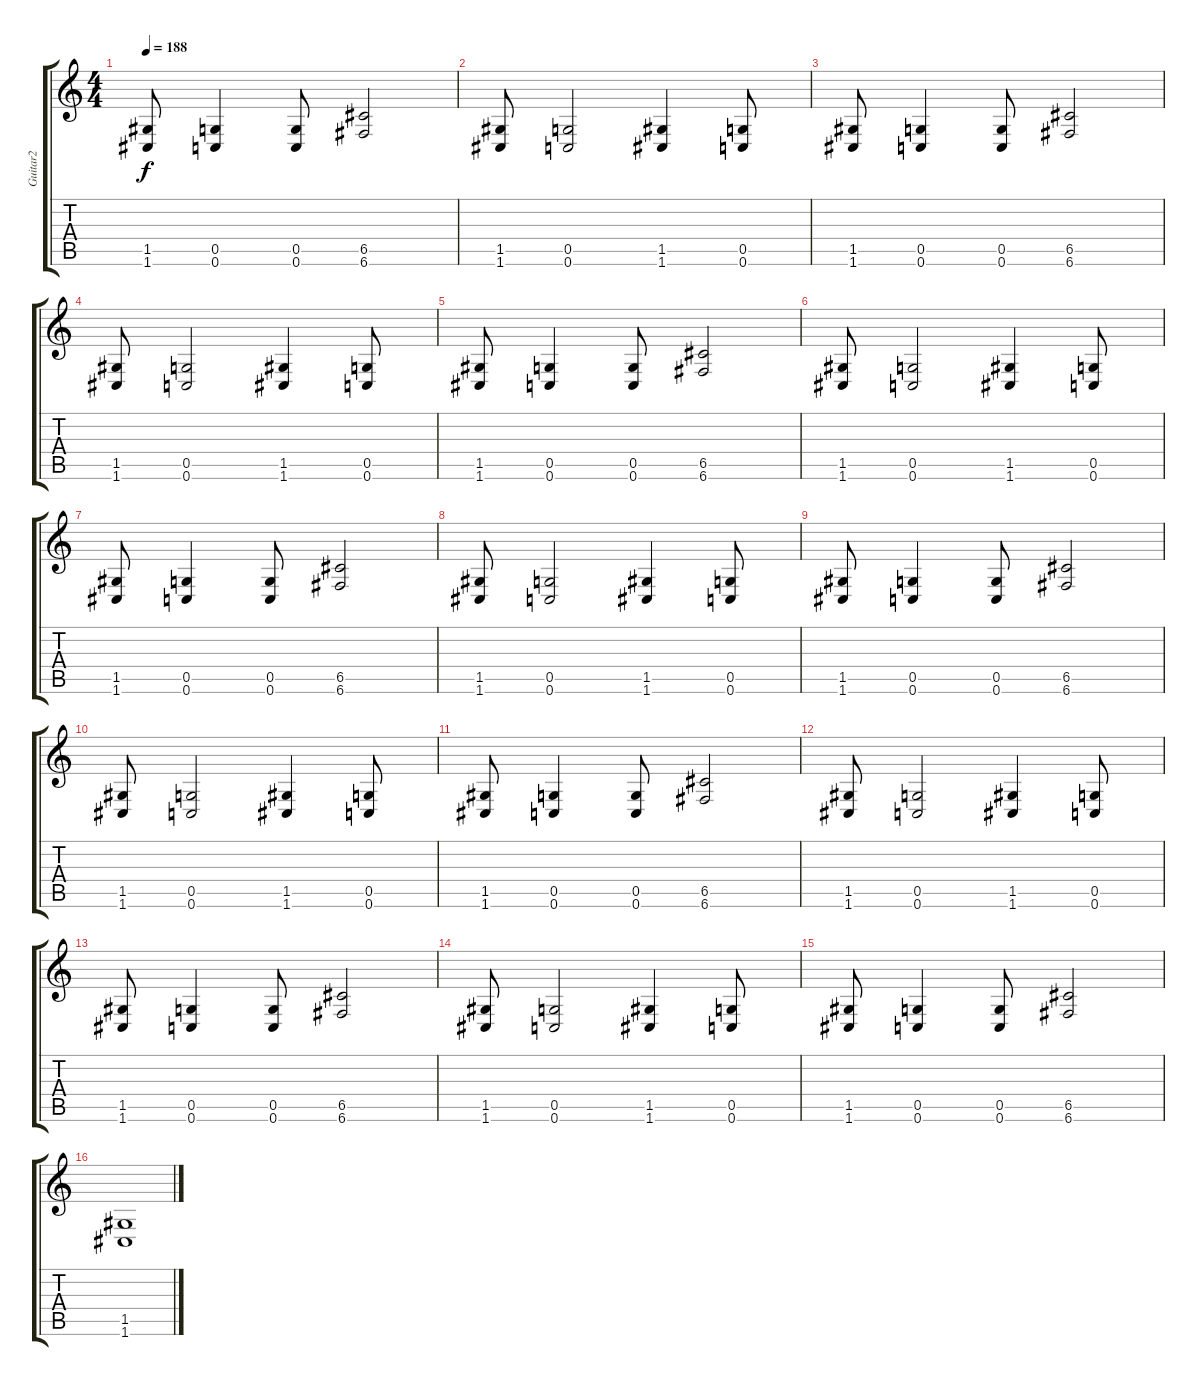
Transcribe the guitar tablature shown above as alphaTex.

\track ("Guitar2" "Guitar2") {instrument distortionguitar}
\staff {score tabs}
\tuning (D4 A3 F3 C3 G2 C2) {hide}
\ts (4 4)
\tempo 188
\clef g2
\ks c
(1.5 1.6).8{dy f} (0.5 0.6).4 (0.5 0.6).8 (6.5 6.6).2 |
(1.5 1.6).8 (0.5 0.6).2 (1.5 1.6).4 (0.5 0.6).8 |
(1.5 1.6).8 (0.5 0.6).4 (0.5 0.6).8 (6.5 6.6).2 |
(1.5 1.6).8 (0.5 0.6).2 (1.5 1.6).4 (0.5 0.6).8 |
(1.5 1.6).8 (0.5 0.6).4 (0.5 0.6).8 (6.5 6.6).2 |
(1.5 1.6).8 (0.5 0.6).2 (1.5 1.6).4 (0.5 0.6).8 |
(1.5 1.6).8 (0.5 0.6).4 (0.5 0.6).8 (6.5 6.6).2 |
(1.5 1.6).8 (0.5 0.6).2 (1.5 1.6).4 (0.5 0.6).8 |
(1.5 1.6).8 (0.5 0.6).4 (0.5 0.6).8 (6.5 6.6).2 |
(1.5 1.6).8 (0.5 0.6).2 (1.5 1.6).4 (0.5 0.6).8 |
(1.5 1.6).8 (0.5 0.6).4 (0.5 0.6).8 (6.5 6.6).2 |
(1.5 1.6).8 (0.5 0.6).2 (1.5 1.6).4 (0.5 0.6).8 |
(1.5 1.6).8 (0.5 0.6).4 (0.5 0.6).8 (6.5 6.6).2 |
(1.5 1.6).8 (0.5 0.6).2 (1.5 1.6).4 (0.5 0.6).8 |
(1.5 1.6).8 (0.5 0.6).4 (0.5 0.6).8 (6.5 6.6).2 |
(1.5 1.6).1
